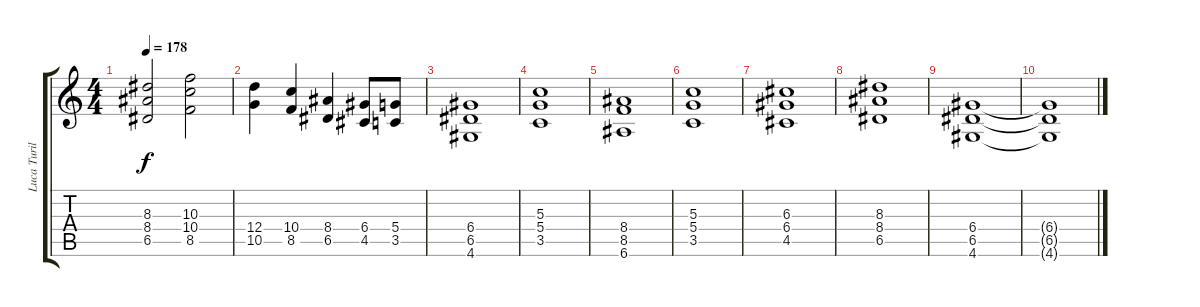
\track ("Luca Turilli" "Luca Turil") {instrument distortionguitar}
\staff {score tabs}
\tuning (E4 B3 G3 D3 A2 E2) {hide}
\ts (4 4)
\tempo 178
\clef g2
\ks c
(8.3 8.4 6.5).2{dy f} (10.3 10.4 8.5).2 |
(12.4 10.5).4 (10.4 8.5).4 (8.4 6.5).4 (6.4 4.5).8 (5.4 3.5).8 |
(6.4 6.5 4.6).1 |
(5.3 5.4 3.5).1 |
(8.4 8.5 6.6).1 |
(5.3 5.4 3.5).1 |
(6.3 6.4 4.5).1 |
(8.3 8.4 6.5).1 |
(6.4 6.5 4.6).1 |
(6.4{t} 6.5{t} 4.6{t}).1
